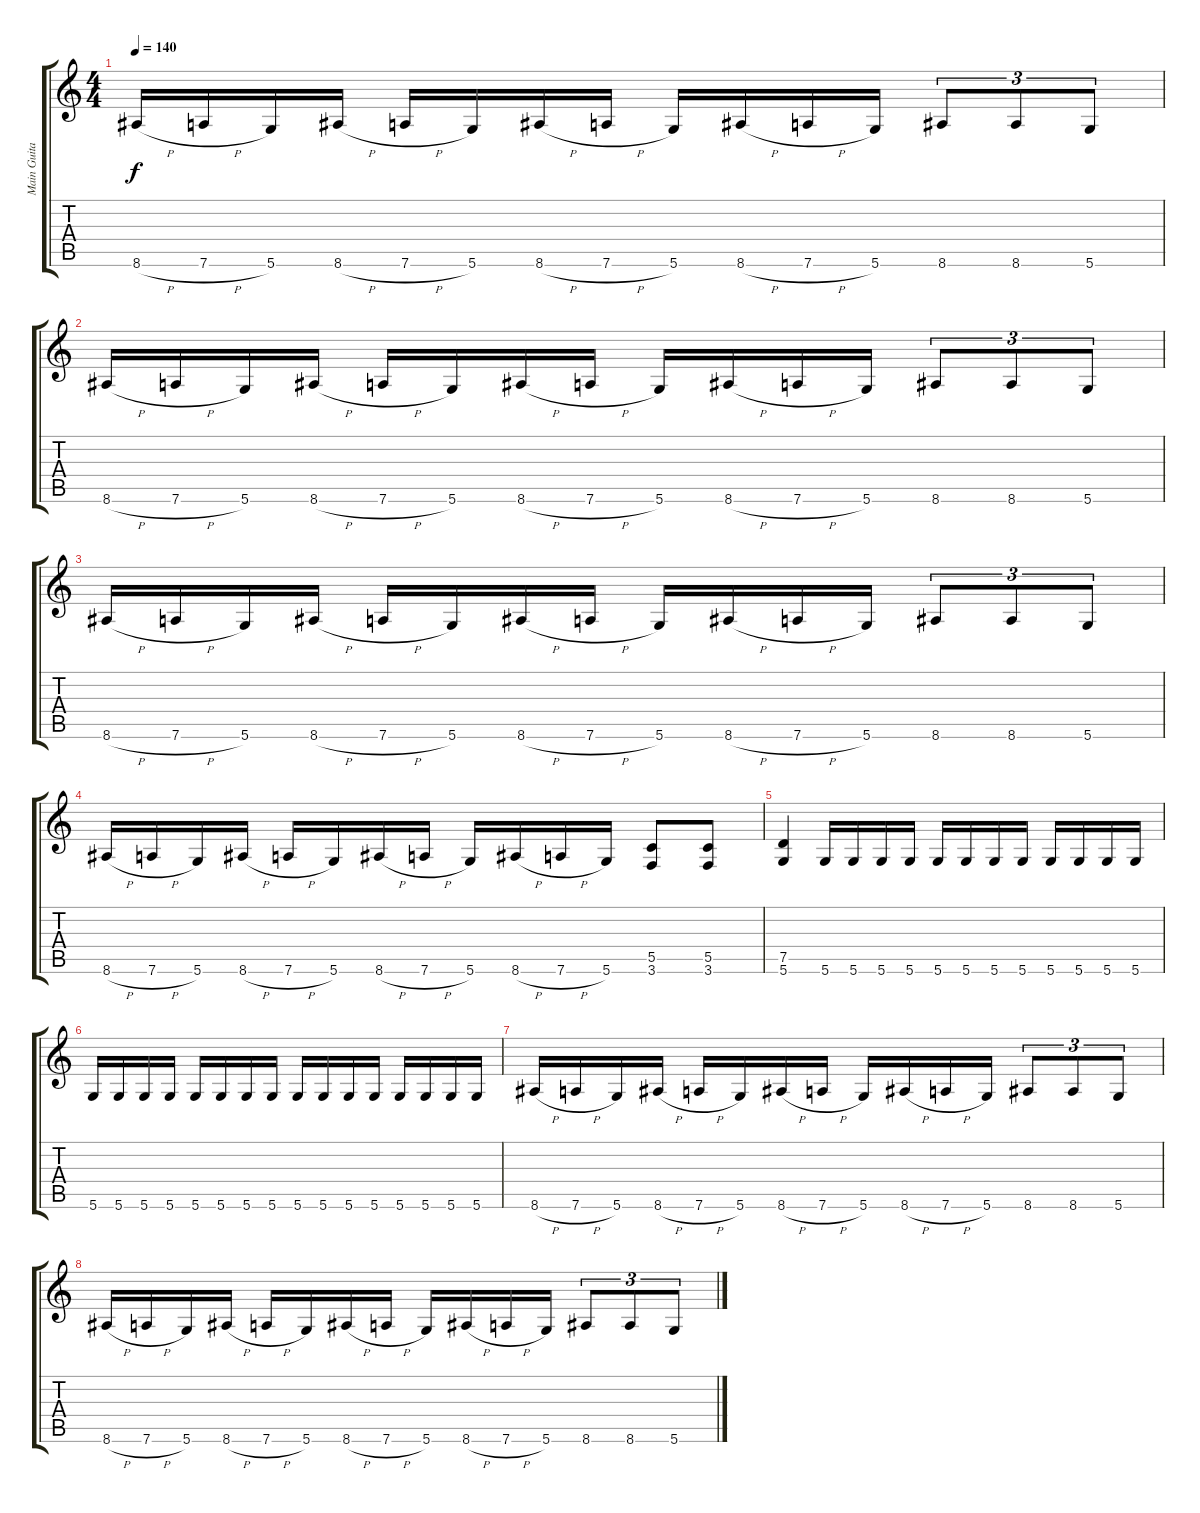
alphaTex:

\track ("Main Guitar" "Main Guita") {instrument distortionguitar}
\staff {score tabs}
\tuning (D4 A3 F3 C3 G2 D2) {hide}
\ts (4 4)
\tempo 140
\clef g2
\ks c
8.6{h}.16{dy f} 7.6{h}.16 5.6.16 8.6{h}.16 7.6{h}.16 5.6.16 8.6{h}.16 7.6{h}.16 5.6.16 8.6{h}.16 7.6{h}.16 5.6.16 8.6.8{tu (3 2)} 8.6.8{tu (3 2)} 5.6.8{tu (3 2)} |
8.6{h}.16 7.6{h}.16 5.6.16 8.6{h}.16 7.6{h}.16 5.6.16 8.6{h}.16 7.6{h}.16 5.6.16 8.6{h}.16 7.6{h}.16 5.6.16 8.6.8{tu (3 2)} 8.6.8{tu (3 2)} 5.6.8{tu (3 2)} |
8.6{h}.16 7.6{h}.16 5.6.16 8.6{h}.16 7.6{h}.16 5.6.16 8.6{h}.16 7.6{h}.16 5.6.16 8.6{h}.16 7.6{h}.16 5.6.16 8.6.8{tu (3 2)} 8.6.8{tu (3 2)} 5.6.8{tu (3 2)} |
8.6{h}.16 7.6{h}.16 5.6.16 8.6{h}.16 7.6{h}.16 5.6.16 8.6{h}.16 7.6{h}.16 5.6.16 8.6{h}.16 7.6{h}.16 5.6.16 (5.5 3.6).8 (5.5 3.6).8 |
(7.5 5.6).4 5.6.16 5.6.16 5.6.16 5.6.16 5.6.16 5.6.16 5.6.16 5.6.16 5.6.16 5.6.16 5.6.16 5.6.16 |
5.6.16 5.6.16 5.6.16 5.6.16 5.6.16 5.6.16 5.6.16 5.6.16 5.6.16 5.6.16 5.6.16 5.6.16 5.6.16 5.6.16 5.6.16 5.6.16 |
8.6{h}.16 7.6{h}.16 5.6.16 8.6{h}.16 7.6{h}.16 5.6.16 8.6{h}.16 7.6{h}.16 5.6.16 8.6{h}.16 7.6{h}.16 5.6.16 8.6.8{tu (3 2)} 8.6.8{tu (3 2)} 5.6.8{tu (3 2)} |
8.6{h}.16 7.6{h}.16 5.6.16 8.6{h}.16 7.6{h}.16 5.6.16 8.6{h}.16 7.6{h}.16 5.6.16 8.6{h}.16 7.6{h}.16 5.6.16 8.6.8{tu (3 2)} 8.6.8{tu (3 2)} 5.6.8{tu (3 2)}
